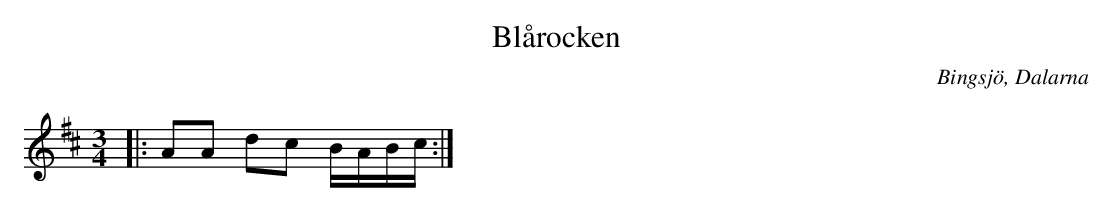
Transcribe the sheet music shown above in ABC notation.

X:1
T:Blårocken
O:Bingsjö, Dalarna
M:3/4
L:1/8
K:D
|:AA dc B/2A/2B/2c/2:|
